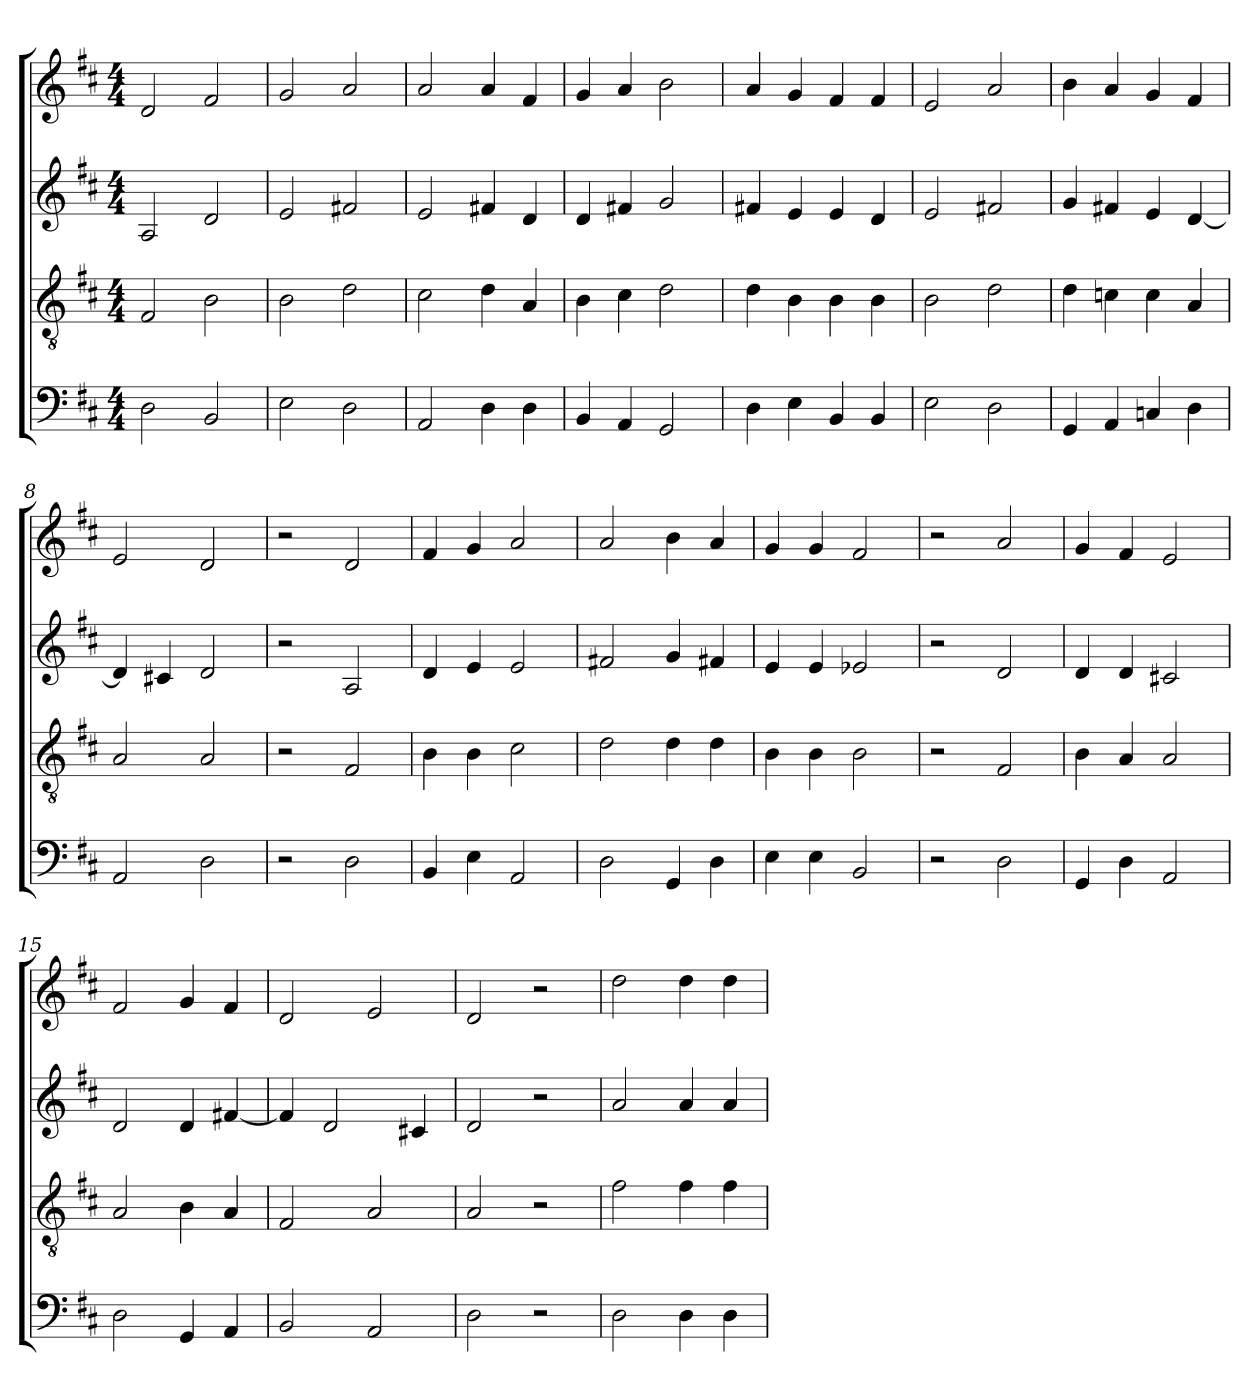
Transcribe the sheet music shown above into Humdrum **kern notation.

**kern	**kern	**kern	**kern
*part4	*part3	*part2	*part1
*staff4	*staff3	*staff2	*staff1
*clefF4	*clefGv2	*clefG2	*clefG2
*k[f#c#]	*k[f#c#]	*k[f#c#]	*k[f#c#]
*M4/4	*M4/4	*M4/4	*M4/4
=1	=1	=1	=1
2D	2F#	2A	2d
2BB	2B	2d	2f#
=2	=2	=2	=2
2E	2B	2e	2g
2D	2d	2f#X	2a
=3	=3	=3	=3
2AA	2c#	2e	2a
4D	4d	4f#X	4a
4D	4A	4d	4f#
=4	=4	=4	=4
4BB	4B	4d	4g
4AA	4c#	4f#X	4a
2GG	2d	2g	2b
=5	=5	=5	=5
4D	4d	4f#X	4a
4E	4B	4e	4g
4BB	4B	4e	4f#
4BB	4B	4d	4f#
=6	=6	=6	=6
2E	2B	2e	2e
2D	2d	2f#X	2a
=7	=7	=7	=7
4GG	4d	4g	4b
4AA	4cn	4f#X	4a
4Cn	4c	4e	4g
4D	4A	[4d	4f#
=8	=8	=8	=8
2AA	2A	4d]	2e
.	.	4c#X	.
2D	2A	2d	2d
=9	=9	=9	=9
2r	2r	2r	2r
2D	2F#	2A	2d
=10	=10	=10	=10
4BB	4B	4d	4f#
4E	4B	4e	4g
2AA	2c#	2e	2a
=11	=11	=11	=11
2D	2d	2f#X	2a
4GG	4d	4g	4b
4D	4d	4f#X	4a
=12	=12	=12	=12
4E	4B	4e	4g
4E	4B	4e	4g
2BB	2B	2e-X	2f#
=13	=13	=13	=13
2r	2r	2r	2r
2D	2F#	2d	2a
=14	=14	=14	=14
4GG	4B	4d	4g
4D	4A	4d	4f#
2AA	2A	2c#X	2e
=15	=15	=15	=15
2D	2A	2d	2f#
4GG	4B	4d	4g
4AA	4A	[4f#X	4f#
=16	=16	=16	=16
2BB	2F#	4f#]	2d
.	.	2d	.
2AA	2A	.	2e
.	.	4c#X	.
=17	=17	=17	=17
2D	2A	2d	2d
2r	2r	2r	2r
=18	=18	=18	=18
2D	2f#	2a	2dd
4D	4f#	4a	4dd
4D	4f#	4a	4dd
=	=	=	=
*-	*-	*-	*-
